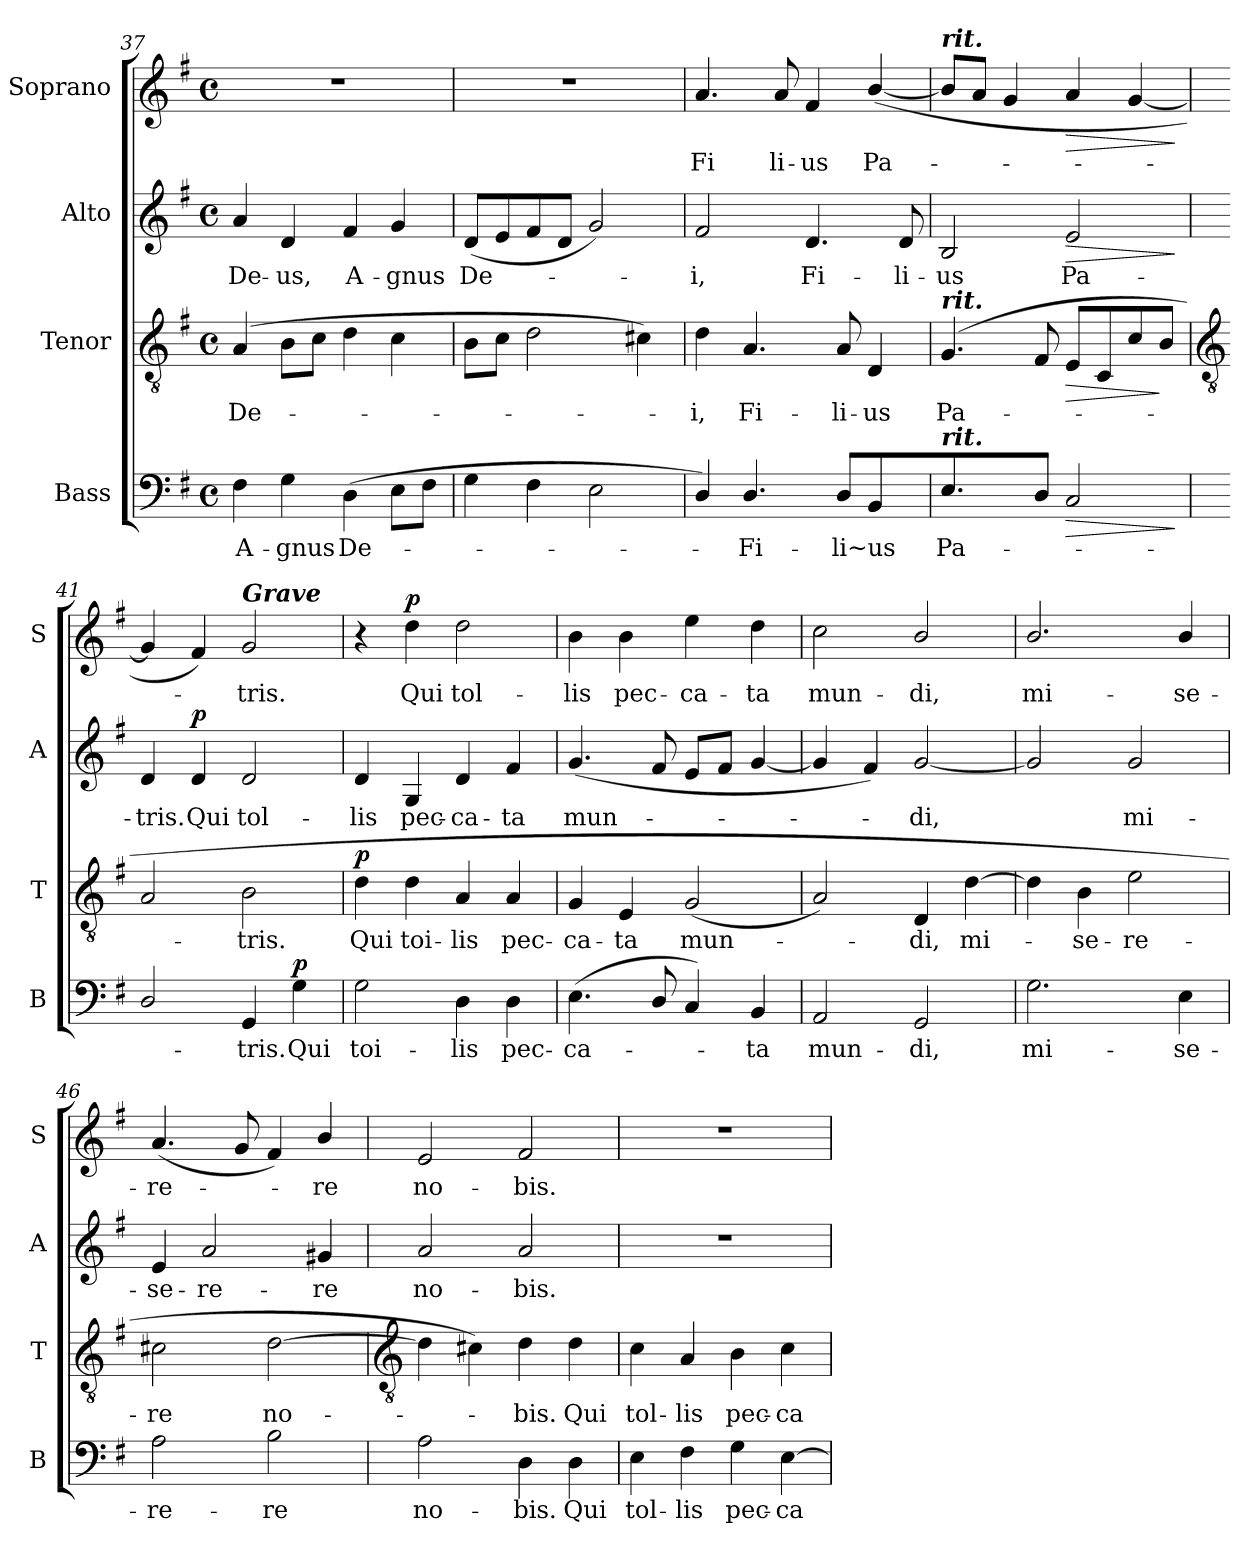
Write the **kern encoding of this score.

**kern	**text	**dynam	**kern	**text	**dynam	**kern	**text	**dynam	**kern	**text	**dynam
*part4	*part4	*part4	*part3	*part3	*part3	*part2	*part2	*part2	*part1	*part1	*part1
*staff4	*staff4	*staff4	*staff3	*staff3	*staff3	*staff2	*staff2	*staff2	*staff1	*staff1	*staff1
*I"Bass	*	*	*I"Tenor	*	*	*I"Alto	*	*	*I"Soprano	*	*
*I'B	*	*	*I'T	*	*	*I'A	*	*	*I'S	*	*
*clefF4	*	*	*clefGv2	*	*	*clefG2	*	*	*clefG2	*	*
*k[f#]	*	*	*k[f#]	*	*	*k[f#]	*	*	*k[f#]	*	*
*G:	*	*	*G:	*	*	*G:	*	*	*G:	*	*
*M4/4	*	*	*M4/4	*	*	*M4/4	*	*	*M4/4	*	*
*met(c)	*	*	*met(c)	*	*	*met(c)	*	*	*met(c)	*	*
=37	=37	=37	=37	=37	=37	=37	=37	=37	=37	=37	=37
!	!LO:LY:b	!	!	!LO:LY:b	!	!	!LO:LY:b	!	!	!	!
4F#	A-	.	(>4A	De-	.	4a	De-	.	1r	.	.
!	!LO:LY:b	!	!	!	!	!	!LO:LY:b	!	!	!	!
4G	-gnus	.	8BL	.	.	4d	-us,	.	.	.	.
.	.	.	8cJ	.	.	.	.	.	.	.	.
!	!LO:LY:b	!	!	!	!	!	!LO:LY:b	!	!	!	!
(>4D	De-	.	4d	.	.	4f#	A-	.	.	.	.
!	!	!	!	!	!	!	!LO:LY:b	!	!	!	!
8EL	.	.	4c	.	.	4g	-gnus	.	.	.	.
8F#J	.	.	.	.	.	.	.	.	.	.	.
=38	=38	=38	=38	=38	=38	=38	=38	=38	=38	=38	=38
!	!	!	!	!	!	!	!LO:LY:b	!	!	!	!
4G	.	.	8BL	.	.	(<8dL	De-	.	1r	.	.
.	.	.	8cJ	.	.	8e	.	.	.	.	.
4F#	.	.	2d	.	.	8f#	.	.	.	.	.
.	.	.	.	.	.	8dJ	.	.	.	.	.
2E	.	.	.	.	.	2g)	.	.	.	.	.
.	.	.	4c#X)	.	.	.	.	.	.	.	.
=39	=39	=39	=39	=39	=39	=39	=39	=39	=39	=39	=39
!	!	!	!	!LO:LY:b	!	!	!LO:LY:b	!	!	!LO:LY:b	!
4D/)	.	.	4d	i,	.	2f#	i,	.	4.a	Fi	.
!	!LO:LY:b	!	!	!LO:LY:b	!	!	!	!	!	!	!
4.D/	Fi-	.	4.A	Fi-	.	.	.	.	.	.	.
!	!	!	!	!	!	!	!	!	!	!LO:LY:b	!
.	.	.	.	.	.	.	.	.	8a	li-	.
!	!	!	!	!	!	!	!LO:LY:b	!	!	!LO:LY:b	!
.	.	.	.	.	.	4.d	Fi-	.	4f#	-us	.
!	!LO:LY:b	!	!	!LO:LY:b	!	!	!	!	!	!	!
8D/L	-li~us	.	8A	-li-	.	.	.	.	.	.	.
!	!	!	!	!LO:LY:b	!	!	!	!	!	!LO:LY:b	!
4BB	.	.	4D	-us	.	.	.	.	(<[4b/	Pa-	.
!	!	!	!	!	!	!	!LO:LY:b	!	!	!	!
.	.	.	.	.	.	8d	-li-	.	.	.	.
=40	=40	=40	=40	=40	=40	=40	=40	=40	=40	=40	=40
!	!	!	!	!	!	!	!	!	!LO:TX:a:Bi:t=rit.	!	!
!	!	!	!LO:TX:a:Bi:t=rit.	!	!	!	!	!	!	!	!
!LO:TX:a:Bi:t=rit.	!	!	!	!	!	!	!	!	!	!	!
!	!LO:LY:b	!	!	!LO:LY:b	!	!	!LO:LY:b	!	!	!	!
4.E	Pa-	.	(>4.G	Pa-	.	2B	-us	.	8bL]	.	.
.	.	.	.	.	.	.	.	.	8aJ	.	.
.	.	.	.	.	.	.	.	.	4g	.	.
8D/J	.	.	8F#	.	.	.	.	.	.	.	.
!	!	!LO:HP:b	!	!	!LO:HP:b	!	!LO:LY:b	!LO:HP:b	!	!	!LO:HP:b
2C	.	>	8EL	.	>	2e	Pa-	>	4a	.	>
.	.	.	8C	.	.	.	.	.	.	.	.
.	.	.	8c	.	.	.	.	.	[4g	.	.
.	.	.	8BJ	.	]	.	.	.	.	.	.
.	.	]	.	.	.	.	.	]	.	.	]
!!LO:LB:g=z
=41	=41	=41	=41	=41	=41	=41	=41	=41	=41	=41	=41
*	*	*	*clefGv2	*	*	*	*	*	*	*	*
!	!	!	!	!	!	!	!LO:LY:b	!	!	!	!
2D/	.	.	2A	.	.	4d	-tris.	.	4g]	.	.
!	!	!	!	!	!	!	!LO:LY:b	!LO:DY:b	!	!	!
.	.	.	.	.	.	4d	Qui	p	4f#)	.	.
*	*	*	*	*	*	*	*	*	*MM56	*	*
!	!	!	!	!	!	!	!	!	!LO:TX:a:Bi:t=Grave	!	!
!	!LO:LY:b	!	!	!LO:LY:b	!	!	!LO:LY:b	!	!	!LO:LY:b	!
4GG	tris.	.	2B	tris.	.	2d	tol-	.	2g	tris.	.
!	!LO:LY:b	!LO:DY:b	!	!	!	!	!	!	!	!	!
4G	Qui	p	.	.	.	.	.	.	.	.	.
=42	=42	=42	=42	=42	=42	=42	=42	=42	=42	=42	=42
!	!LO:LY:b	!	!	!LO:LY:b	!LO:DY:b	!	!LO:LY:b	!	!	!	!
2G	toi-	.	4d	Qui	p	4d	-lis	.	4r	.	.
!	!	!	!	!LO:LY:b	!	!	!LO:LY:b	!	!	!LO:LY:b	!LO:DY:b
.	.	.	4d	toi-	.	4G	pec-	.	4dd	Qui	p
!	!LO:LY:b	!	!	!LO:LY:b	!	!	!LO:LY:b	!	!	!LO:LY:b	!
4D	-lis	.	4A	-lis	.	4d	-ca-	.	2dd	tol-	.
!	!LO:LY:b	!	!	!LO:LY:b	!	!	!LO:LY:b	!	!	!	!
4D	pec-	.	4A	pec-	.	4f#	-ta	.	.	.	.
=43	=43	=43	=43	=43	=43	=43	=43	=43	=43	=43	=43
!	!LO:LY:b	!	!	!LO:LY:b	!	!	!LO:LY:b	!	!	!LO:LY:b	!
(<4.E	-ca-	.	4G	-ca-	.	(<4.g	mun-	.	4b	-lis	.
!	!	!	!	!LO:LY:b	!	!	!	!	!	!LO:LY:b	!
.	.	.	4E	-ta	.	.	.	.	4b	pec-	.
8D/	.	.	.	.	.	8f#	.	.	.	.	.
!	!	!	!	!LO:LY:b	!	!	!	!	!	!LO:LY:b	!
4C)	.	.	(<2G	mun-	.	8eL	.	.	4ee	-ca-	.
.	.	.	.	.	.	8f#J	.	.	.	.	.
!	!LO:LY:b	!	!	!	!	!	!	!	!	!LO:LY:b	!
4BB	ta	.	.	.	.	[4g	.	.	4dd	-ta	.
=44	=44	=44	=44	=44	=44	=44	=44	=44	=44	=44	=44
!	!LO:LY:b	!	!	!	!	!	!	!	!	!LO:LY:b	!
2AA	mun-	.	2A)	.	.	4g]	.	.	2cc	mun-	.
.	.	.	.	.	.	4f#)	.	.	.	.	.
!	!LO:LY:b	!	!	!LO:LY:b	!	!	!LO:LY:b	!	!	!LO:LY:b	!
2GG	-di,	.	4D	di,	.	[2g	di,	.	2b/	-di,	.
!	!	!	!	!LO:LY:b	!	!	!	!	!	!	!
.	.	.	[4d	mi-	.	.	.	.	.	.	.
=45	=45	=45	=45	=45	=45	=45	=45	=45	=45	=45	=45
!	!LO:LY:b	!	!	!	!	!	!	!	!	!LO:LY:b	!
2.G	mi-	.	4d]	.	.	2g]	.	.	2.b/	mi-	.
!	!	!	!	!LO:LY:b	!	!	!	!	!	!	!
.	.	.	4B	se-	.	.	.	.	.	.	.
!	!	!	!	!LO:LY:b	!	!	!LO:LY:b	!	!	!	!
.	.	.	2e	-re-	.	2g	mi-	.	.	.	.
!	!LO:LY:b	!	!	!	!	!	!	!	!	!LO:LY:b	!
4E	-se-	.	.	.	.	.	.	.	4b/	-se-	.
=46	=46	=46	=46	=46	=46	=46	=46	=46	=46	=46	=46
!	!LO:LY:b	!	!	!LO:LY:b	!	!	!LO:LY:b	!	!	!LO:LY:b	!
2A	-re-	.	2c#X	-re	.	4e	-se-	.	(<4.a	-re-	.
!	!	!	!	!	!	!	!LO:LY:b	!	!	!	!
.	.	.	.	.	.	2a	-re-	.	.	.	.
.	.	.	.	.	.	.	.	.	8g	.	.
!	!LO:LY:b	!	!	!LO:LY:b	!	!	!	!	!	!	!
2B	-re	.	[2d	no-	.	.	.	.	4f#)	.	.
!	!	!	!	!	!	!	!LO:LY:b	!	!	!LO:LY:b	!
.	.	.	.	.	.	4g#X	-re	.	4b/	re	.
!!LO:LB:g=z
=47	=47	=47	=47	=47	=47	=47	=47	=47	=47	=47	=47
*	*	*	*clefGv2	*	*	*	*	*	*	*	*
!	!LO:LY:b	!	!	!	!	!	!LO:LY:b	!	!	!LO:LY:b	!
2A	no-	.	4d]	.	.	2a	no-	.	2e	no-	.
.	.	.	4c#X)	.	.	.	.	.	.	.	.
!	!LO:LY:b	!	!	!LO:LY:b	!	!	!LO:LY:b	!	!	!LO:LY:b	!
4D	-bis.	.	4d	bis.	.	2a	-bis.	.	2f#	-bis.	.
!	!LO:LY:b	!	!	!LO:LY:b	!	!	!	!	!	!	!
4D	Qui	.	4d	Qui	.	.	.	.	.	.	.
=48	=48	=48	=48	=48	=48	=48	=48	=48	=48	=48	=48
!	!LO:LY:b	!	!	!LO:LY:b	!	!	!	!	!	!	!
4E	tol-	.	4c	tol-	.	1r	.	.	1r	.	.
!	!LO:LY:b	!	!	!LO:LY:b	!	!	!	!	!	!	!
4F#	-lis	.	4A	-lis	.	.	.	.	.	.	.
!	!LO:LY:b	!	!	!LO:LY:b	!	!	!	!	!	!	!
4G	pec-	.	4B	pec-	.	.	.	.	.	.	.
!	!LO:LY:b	!	!	!LO:LY:b	!	!	!	!	!	!	!
[4E	-ca-	.	4c	-ca-	.	.	.	.	.	.	.
=	=	=	=	=	=	=	=	=	=	=	=
*-	*-	*-	*-	*-	*-	*-	*-	*-	*-	*-	*-
